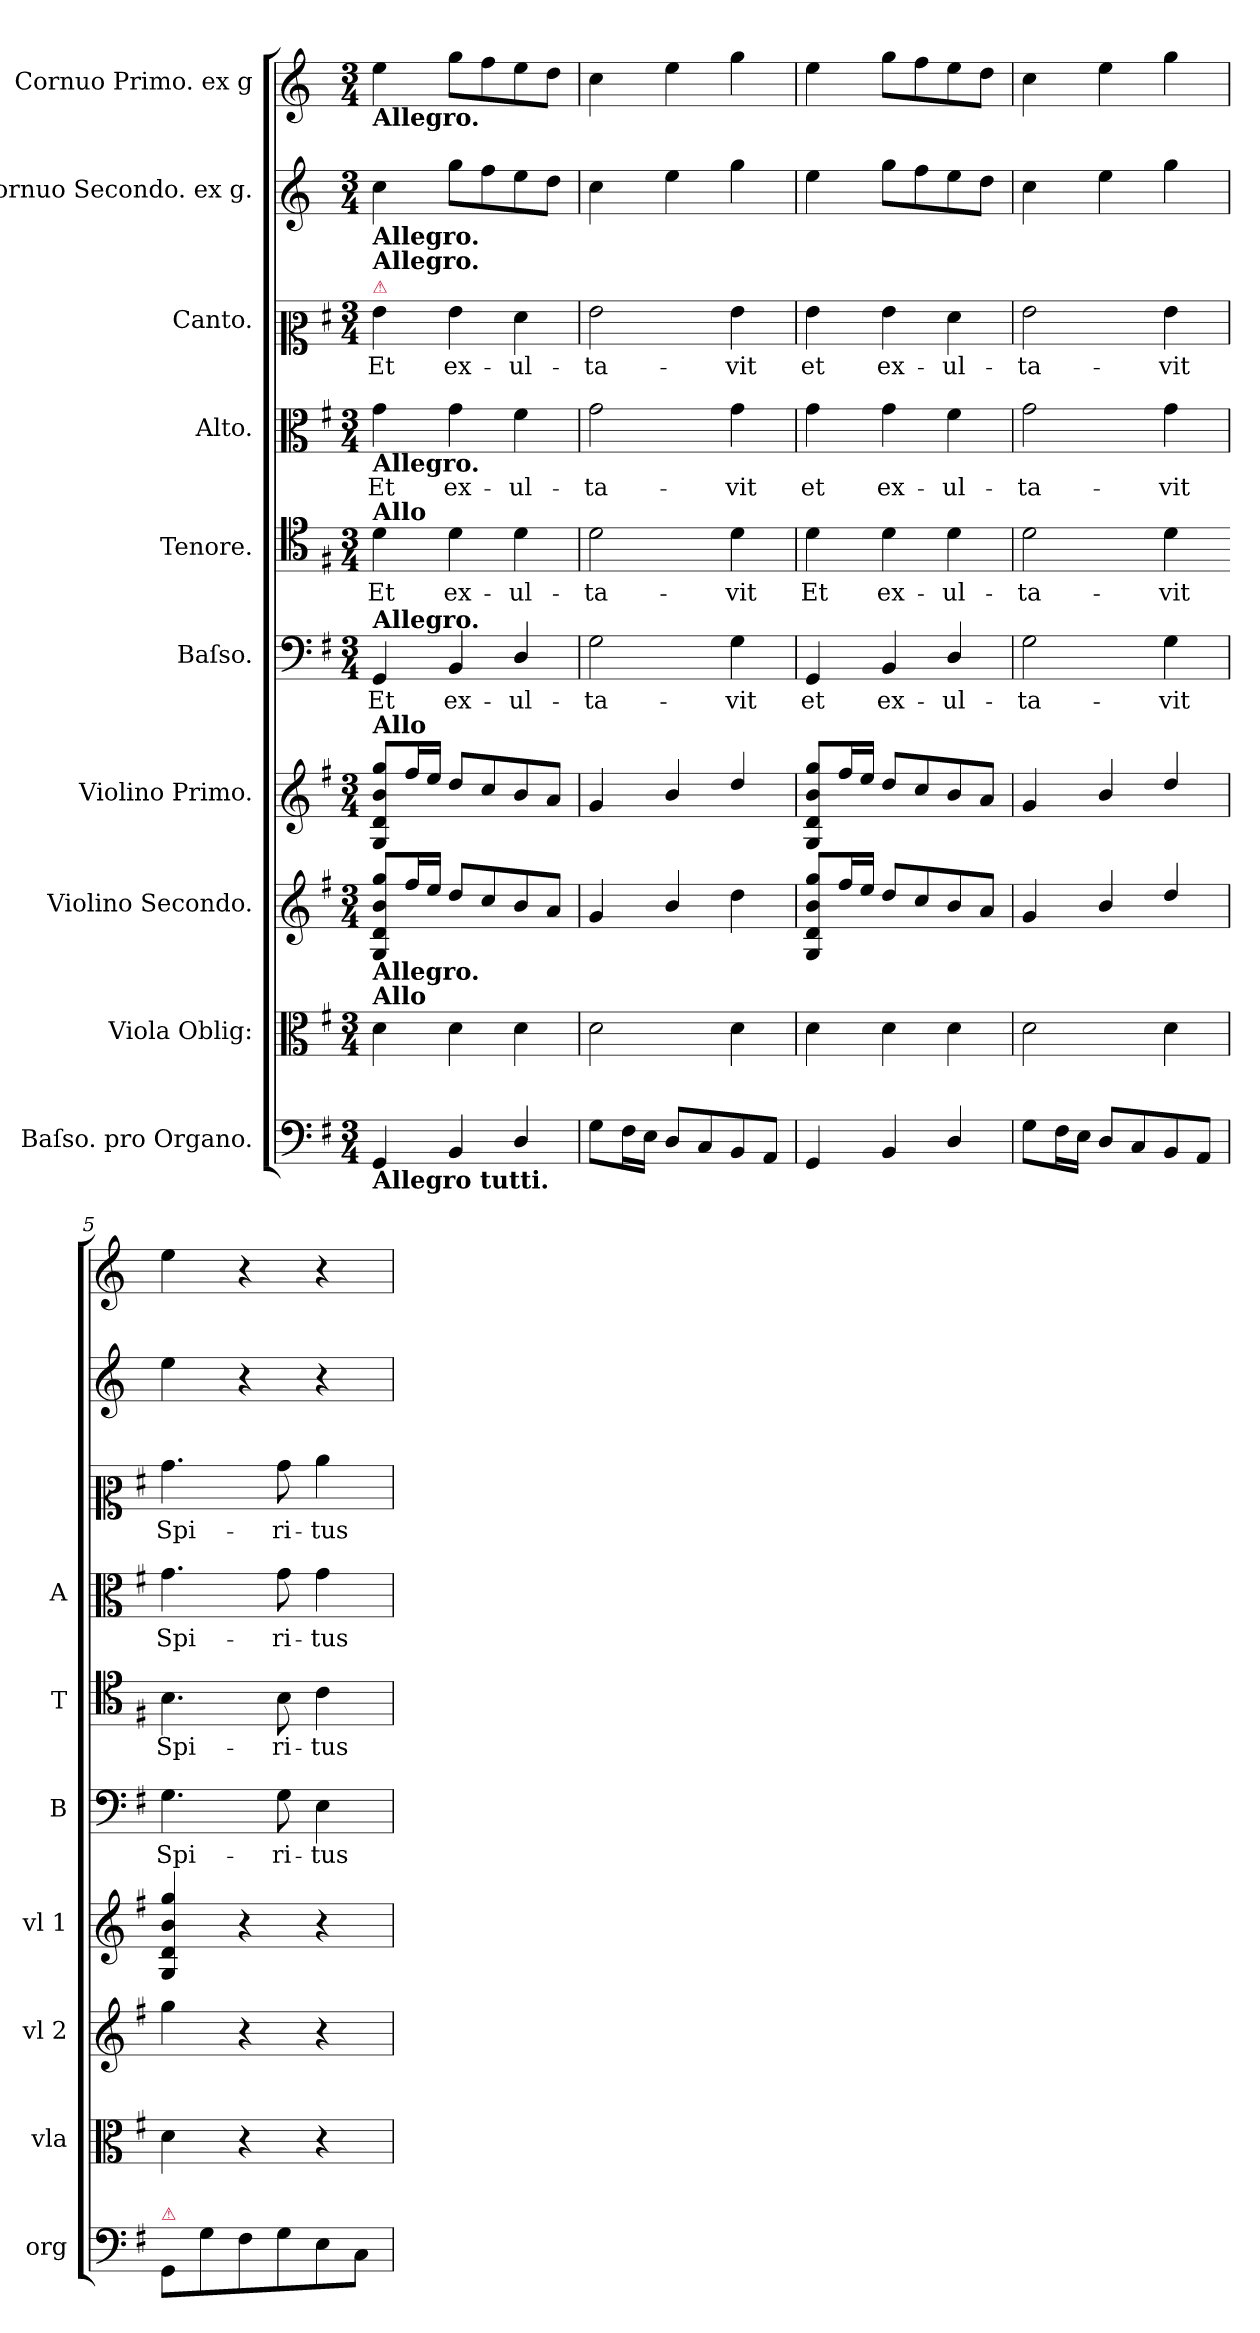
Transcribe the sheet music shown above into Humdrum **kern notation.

**kern	**kern	**kern	**kern	**kern	**text	**kern	**text	**kern	**text	**kern	**text	**kern	**kern
*part10	*part9	*part8	*part7	*part6	*part6	*part5	*part5	*part4	*part4	*part3	*part3	*part2	*part1
*staff10	*staff9	*staff8	*staff7	*staff6	*staff6	*staff5	*staff5	*staff4	*staff4	*staff3	*staff3	*staff2	*staff1
*I"Baſso. pro Organo.	*I"Viola Oblig:	*I"Violino Secondo.	*I"Violino Primo.	*I"Baſso.	*	*I"Tenore.	*	*I"Alto.	*	*I"Canto.	*	*I"Cornuo Secondo. ex g.	*I"Cornuo Primo. ex g
*I'org	*I'vla	*I'vl 2	*I'vl 1	*I'B	*	*I'T	*	*I'A	*	*	*	*	*
*clefF4	*clefC3	*clefG2	*clefG2	*clefF4	*	*clefC4	*	*clefC3	*	*clefC2	*	*clefG2	*clefG2
*	*	*	*	*	*	*	*	*	*	*	*	*ITrd3c5	*ITrd3c5
*k[f#]	*k[f#]	*k[f#]	*k[f#]	*k[f#]	*	*k[f#]	*	*k[f#]	*	*k[f#]	*	*k[f#]	*k[f#]
*G:	*G:	*G:	*G:	*G:	*	*G:	*	*G:	*	*G:	*	*G:	*G:
*M3/4	*M3/4	*M3/4	*M3/4	*M3/4	*	*M3/4	*	*M3/4	*	*M3/4	*	*M3/4	*M3/4
=1	=1	=1	=1	=1	=1	=1	=1	=1	=1	=1	=1	=1	=1
!	!	!	!	!	!	!	!	!	!	!	!	!	!LO:TX:b:B:t=Allegro.
!	!	!	!	!	!	!	!	!	!	!	!	!LO:TX:b:B:t=Allegro.	!
!	!	!	!	!	!	!	!	!	!	!LO:TX:a:color=crimson:t=⚠	!	!	!
!	!	!	!	!	!	!	!	!	!	!LO:TX:a:B:t=Allegro.	!	!	!
!	!	!	!	!	!	!	!	!LO:TX:b:B:t=Allegro.	!	!	!	!	!
!	!	!	!	!	!	!LO:TX:a:B:t=Allo	!	!	!	!	!	!	!
!	!	!	!	!LO:TX:a:B:t=Allegro.	!	!	!	!	!	!	!	!	!
!	!	!	!LO:TX:a:B:t=Allo	!	!	!	!	!	!	!	!	!	!
!	!	!LO:TX:b:B:t=Allegro.	!	!	!	!	!	!	!	!	!	!	!
!	!LO:TX:a:B:t=Allo	!	!	!	!	!	!	!	!	!	!	!	!
!LO:TX:b:B:t=Allegro tutti.	!	!	!	!	!	!	!	!	!	!	!	!	!
4GG/	4d\	8G/ 8d/ 8b/ 8gg/L	8G/ 8d/ 8b/ 8gg/L	4GG/	Et	4d\	Et	4g\	Et	4g\	Et	4g\	4b\
.	.	16ff#/L	16ff#/L	.	.	.	.	.	.	.	.	.	.
.	.	16ee/JJ	16ee/JJ	.	.	.	.	.	.	.	.	.	.
4BB/	4d\	8dd/L	8dd/L	4BB/	ex-	4d\	ex-	4g\	ex-	4g\	ex-	8dd\L	8dd\L
.	.	8cc/	8cc/	.	.	.	.	.	.	.	.	8cc\	8cc\
4D/	4d\	8b/	8b/	4D/	-ul-	4d\	-ul-	4f#\	-ul-	4f#\	-ul-	8b\	8b\
.	.	8a/J	8a/J	.	.	.	.	.	.	.	.	8a\J	8a\J
=2	=2	=2	=2	=2	=2	=2	=2	=2	=2	=2	=2	=2	=2
8G\L	2d\	4g/	4g/	2G\	-ta-	2d\	-ta-	2g\	-ta-	2g\	-ta-	4g\	4g\
16F#\L	.	.	.	.	.	.	.	.	.	.	.	.	.
16E\JJ	.	.	.	.	.	.	.	.	.	.	.	.	.
8D/L	.	4b/	4b/	.	.	.	.	.	.	.	.	4b\	4b\
8C/	.	.	.	.	.	.	.	.	.	.	.	.	.
8BB/	4d\	4dd\	4dd/	4G\	-vit	4d\	-vit	4g\	-vit	4g\	-vit	4dd\	4dd\
8AA/J	.	.	.	.	.	.	.	.	.	.	.	.	.
=3	=3	=3	=3	=3	=3	=3	=3	=3	=3	=3	=3	=3	=3
4GG/	4d\	8G/ 8d/ 8b/ 8gg/L	8G/ 8d/ 8b/ 8gg/L	4GG/	et	4d\	Et	4g\	et	4g\	et	4b\	4b\
.	.	16ff#/L	16ff#/L	.	.	.	.	.	.	.	.	.	.
.	.	16ee/JJ	16ee/JJ	.	.	.	.	.	.	.	.	.	.
4BB/	4d\	8dd/L	8dd/L	4BB/	ex-	4d\	ex-	4g\	ex-	4g\	ex-	8dd\L	8dd\L
.	.	8cc/	8cc/	.	.	.	.	.	.	.	.	8cc\	8cc\
4D/	4d\	8b/	8b/	4D/	-ul-	4d\	-ul-	4f#\	-ul-	4f#\	-ul-	8b\	8b\
.	.	8a/J	8a/J	.	.	.	.	.	.	.	.	8a\J	8a\J
=4	=4	=4	=4	=4	=4	=4	=4	=4	=4	=4	=4	=4	=4
8G\L	2d\	4g/	4g/	2G\	-ta-	2d\	-ta-	2g\	-ta-	2g\	-ta-	4g\	4g\
16F#\L	.	.	.	.	.	.	.	.	.	.	.	.	.
16E\JJ	.	.	.	.	.	.	.	.	.	.	.	.	.
8D/L	.	4b/	4b/	.	.	.	.	.	.	.	.	4b\	4b\
8C/	.	.	.	.	.	.	.	.	.	.	.	.	.
8BB/	4d\	4dd/	4dd/	4G\	-vit	4d\	-vit	4g\	-vit	4g\	-vit	4dd\	4dd\
8AA/J	.	.	.	.	.	.	.	.	.	.	.	.	.
=5	=5	=5	=5	=5	=5	=5-	=5	=5	=5	=5	=5	=5	=5
!LO:TX:a:color=crimson:t=⚠	!	!	!	!	!	!	!	!	!	!	!	!	!
8GG/L	4d\	4gg\	4G/ 4d/ 4b/ 4gg/	4.G\	Spi-	4.B\	Spi-	4.g\	Spi-	4.b\	Spi-	4b\	4b\
8G\	.	.	.	.	.	.	.	.	.	.	.	.	.
8F#\	4r	4r	4r	.	.	.	.	.	.	.	.	4r	4r
8G\	.	.	.	8G\	-ri-	8B\	-ri-	8g\	-ri-	8b\	-ri-	.	.
8E\	4r	4r	4r	4E\	-tus	4c\	-tus	4g\	-tus	4cc\	-tus	4r	4r
8C\J	.	.	.	.	.	.	.	.	.	.	.	.	.
=	=	=	=	=	=	=	=	=	=	=	=	=	=
*-	*-	*-	*-	*-	*-	*-	*-	*-	*-	*-	*-	*-	*-
